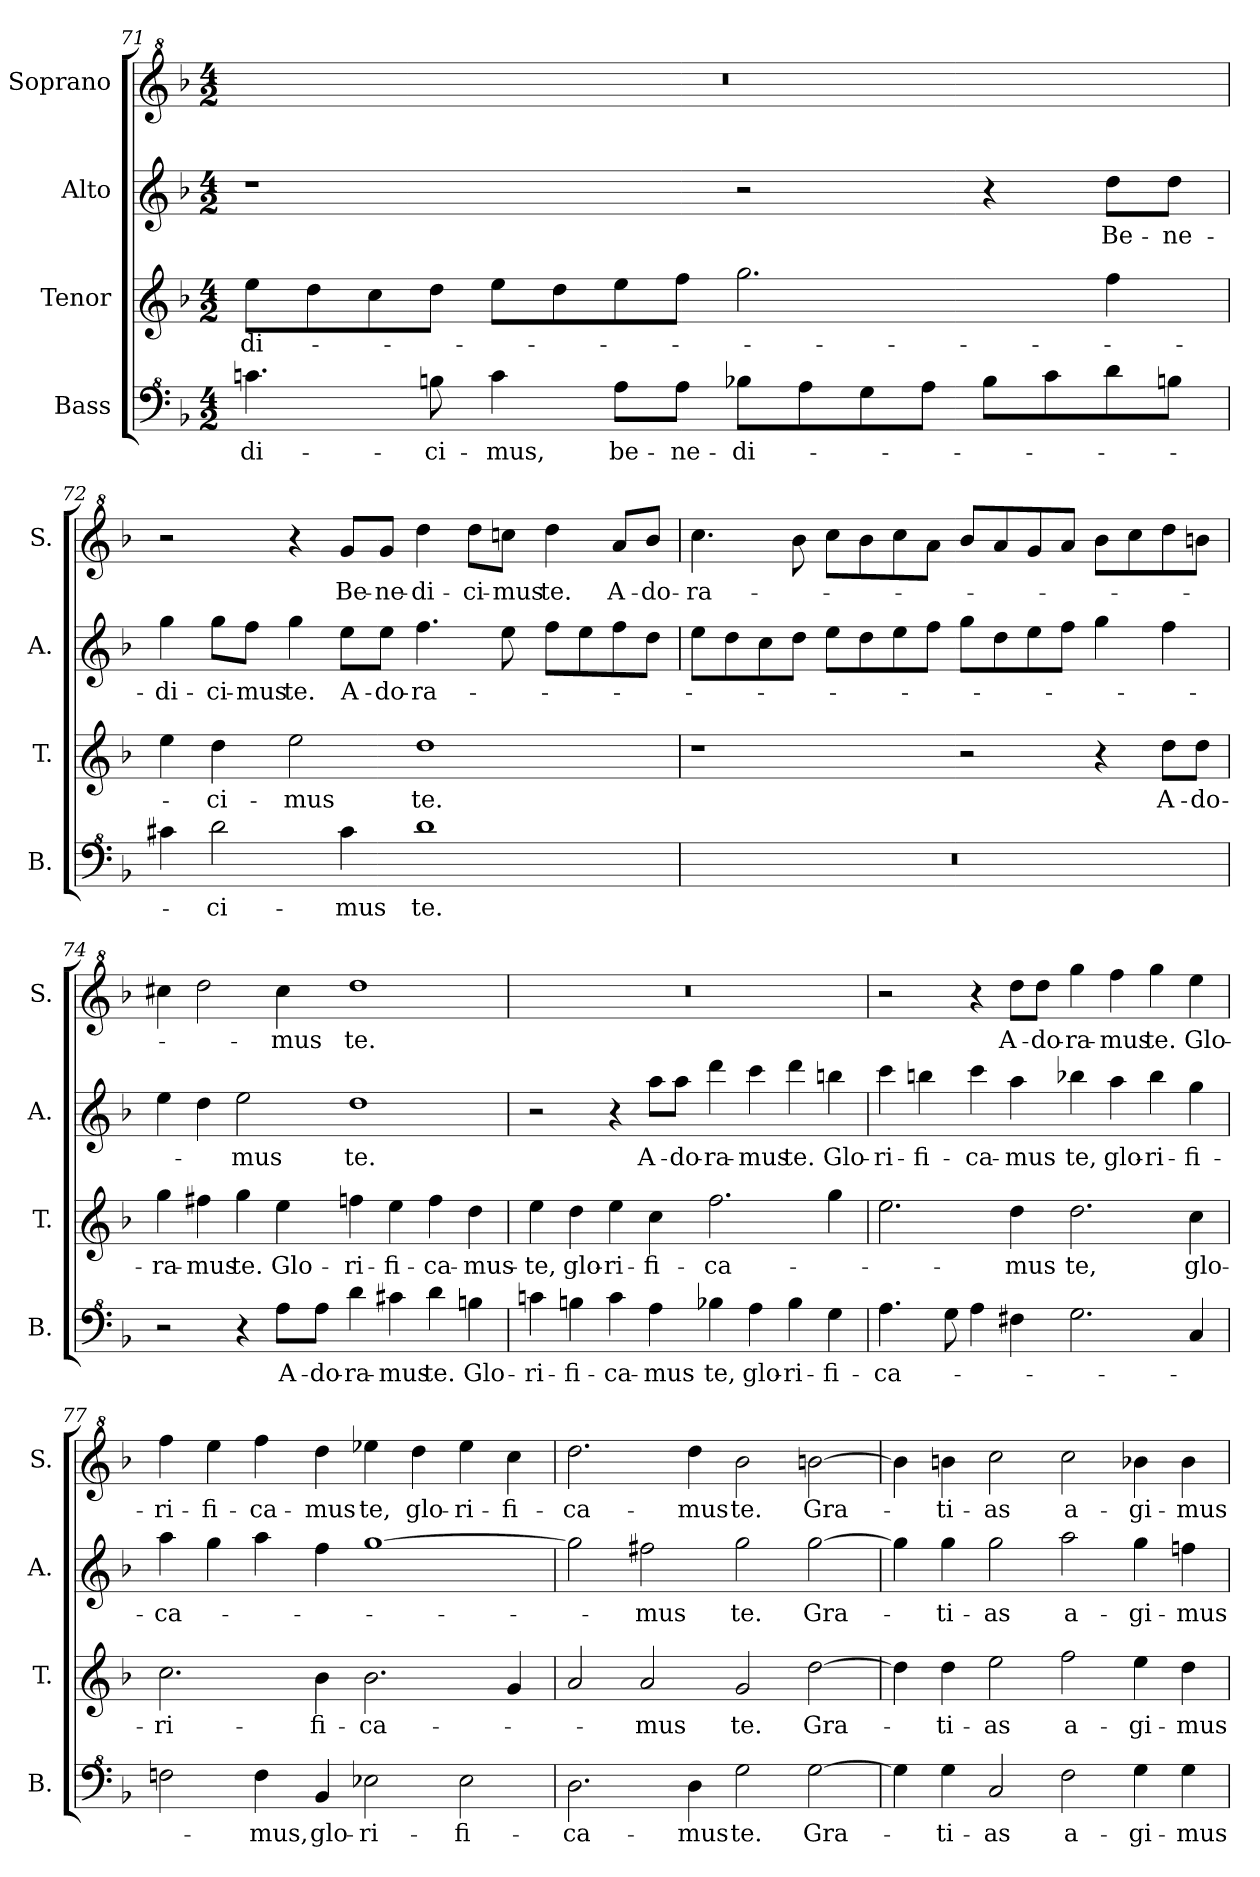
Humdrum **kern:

**kern	**text	**kern	**text	**kern	**text	**kern	**text
*part4	*part4	*part3	*part3	*part2	*part2	*part1	*part1
*staff4	*staff4	*staff3	*staff3	*staff2	*staff2	*staff1	*staff1
*I"Bass	*	*I"Tenor	*	*I"Alto	*	*I"Soprano	*
*I'B.	*	*I'T.	*	*I'A.	*	*I'S.	*
*clefF^4	*	*clefG2	*	*clefG2	*	*clefG^2	*
*k[b-]	*	*k[b-]	*	*k[b-]	*	*k[b-]	*
*M4/2	*	*M4/2	*	*M4/2	*	*M4/2	*
=71	=71	=71	=71	=71	=71	=71	=71
!	!LO:LY:b	!	!LO:LY:b	!	!	!	!
4.ccni\	-di-	8ee\L	-di-	1r	.	0r	.
.	.	8dd\	.	.	.	.	.
.	.	8cc\	.	.	.	.	.
!	!LO:LY:b	!	!	!	!	!	!
8bn\	-ci-	8dd\J	.	.	.	.	.
!	!LO:LY:b	!	!	!	!	!	!
4cc\	-mus,	8ee\L	.	.	.	.	.
.	.	8dd\	.	.	.	.	.
!	!LO:LY:b	!	!	!	!	!	!
8a\L	be-	8ee\	.	.	.	.	.
!	!LO:LY:b	!	!	!	!	!	!
8a\J	-ne-	8ff\J	.	.	.	.	.
!	!LO:LY:b	!	!	!	!	!	!
8b-X\L	-di-	2.gg\	.	2r	.	.	.
8a\	.	.	.	.	.	.	.
8g\	.	.	.	.	.	.	.
8a\J	.	.	.	.	.	.	.
8b-\L	.	.	.	4r	.	.	.
8cc\	.	.	.	.	.	.	.
!	!	!	!	!	!LO:LY:b	!	!
8dd\	.	4ff\	.	8dd\L	Be-	.	.
!	!	!	!	!	!LO:LY:b	!	!
8bn\J	.	.	.	8dd\J	-ne-	.	.
=72	=72	=72	=72	=72	=72	=72	=72
!	!	!	!	!	!LO:LY:b	!	!
4cc#X\	.	4ee\	.	4gg\	-di-	2r	.
!	!LO:LY:b	!	!LO:LY:b	!	!LO:LY:b	!	!
2dd\	-ci-	4dd\	-ci-	8gg\L	-ci-	.	.
!	!	!	!	!	!LO:LY:b	!	!
.	.	.	.	8ff\J	-mus	.	.
!	!	!	!LO:LY:b	!	!LO:LY:b	!	!
.	.	2ee\	-mus	4gg\	te.	4r	.
!	!LO:LY:b	!	!	!	!LO:LY:b	!	!LO:LY:b
4cc#\	-mus	.	.	8ee\L	A-	8gg/L	Be-
!	!	!	!	!	!LO:LY:b	!	!LO:LY:b
.	.	.	.	8ee\J	-do-	8gg/J	-ne-
!	!LO:LY:b	!	!LO:LY:b	!	!LO:LY:b	!	!LO:LY:b
1dd	te.	1dd	te.	4.ff\	-ra-	4ddd\	-di-
!	!	!	!	!	!	!	!LO:LY:b
.	.	.	.	.	.	8ddd\L	-ci-
!	!	!	!	!	!	!	!LO:LY:b
.	.	.	.	8ee\	.	8cccni\J	-mus
!	!	!	!	!	!	!	!LO:LY:b
.	.	.	.	8ff\L	.	4ddd\	te.
.	.	.	.	8ee\	.	.	.
!	!	!	!	!	!	!	!LO:LY:b
.	.	.	.	8ff\	.	8aa/L	A-
!	!	!	!	!	!	!	!LO:LY:b
.	.	.	.	8dd\J	.	8bb-/J	-do-
!!LO:LB:g=z
=73	=73	=73	=73	=73	=73	=73	=73
!	!	!	!	!	!	!	!LO:LY:b
0r	.	1r	.	8ee\L	.	4.ccc\	-ra-
.	.	.	.	8dd\	.	.	.
.	.	.	.	8cc\	.	.	.
.	.	.	.	8dd\J	.	8bb-\	.
.	.	.	.	8ee\L	.	8ccc\L	.
.	.	.	.	8dd\	.	8bb-\	.
.	.	.	.	8ee\	.	8ccc\	.
.	.	.	.	8ff\J	.	8aa\J	.
.	.	2r	.	8gg\L	.	8bb-/L	.
.	.	.	.	8dd\	.	8aa/	.
.	.	.	.	8ee\	.	8gg/	.
.	.	.	.	8ff\J	.	8aa/J	.
.	.	4r	.	4gg\	.	8bb-\L	.
.	.	.	.	.	.	8ccc\	.
!	!	!	!LO:LY:b	!	!	!	!
.	.	8dd\L	A-	4ff\	.	8ddd\	.
!	!	!	!LO:LY:b	!	!	!	!
.	.	8dd\J	-do-	.	.	8bbn\J	.
=74	=74	=74	=74	=74	=74	=74	=74
!	!	!	!LO:LY:b	!	!	!	!
2r	.	4gg\	-ra-	4ee\	.	4ccc#X\	.
!	!	!	!LO:LY:b	!	!	!	!
.	.	4ff#X\	-mus	4dd\	.	2ddd\	.
!	!	!	!LO:LY:b	!	!LO:LY:b	!	!
4r	.	4gg\	te.	2ee\	-mus	.	.
!	!LO:LY:b	!	!LO:LY:b	!	!	!	!LO:LY:b
8a\L	A-	4ee\	Glo-	.	.	4ccc#\	-mus
!	!LO:LY:b	!	!	!	!	!	!
8a\J	-do-	.	.	.	.	.	.
!	!LO:LY:b	!	!LO:LY:b	!	!LO:LY:b	!	!LO:LY:b
4dd\	-ra-	4ffn\	-ri-	1dd	te.	1ddd	te.
!	!LO:LY:b	!	!LO:LY:b	!	!	!	!
4cc#X\	-mus	4ee\	-fi-	.	.	.	.
!	!LO:LY:b	!	!LO:LY:b	!	!	!	!
4dd\	te.	4ff\	-ca-	.	.	.	.
!	!LO:LY:b	!	!LO:LY:b	!	!	!	!
4bn\	Glo-	4dd\	mus-	.	.	.	.
=75	=75	=75	=75	=75	=75	=75	=75
!	!LO:LY:b	!	!LO:LY:b	!	!	!	!
4ccni\	-ri-	4ee\	-te,	2r	.	0r	.
!	!LO:LY:b	!	!LO:LY:b	!	!	!	!
4bn\	-fi-	4dd\	glo-	.	.	.	.
!	!LO:LY:b	!	!LO:LY:b	!	!	!	!
4cc\	-ca-	4ee\	-ri-	4r	.	.	.
!	!LO:LY:b	!	!LO:LY:b	!	!LO:LY:b	!	!
4a\	-mus	4cc\	-fi-	8aa\L	A-	.	.
!	!	!	!	!	!LO:LY:b	!	!
.	.	.	.	8aa\J	-do-	.	.
!	!LO:LY:b	!	!LO:LY:b	!	!LO:LY:b	!	!
4b-X\	te,	2.ff\	-ca-	4ddd\	-ra-	.	.
!	!LO:LY:b	!	!	!	!LO:LY:b	!	!
4a\	glo-	.	.	4ccc\	-mus	.	.
!	!LO:LY:b	!	!	!	!LO:LY:b	!	!
4b-\	-ri-	.	.	4ddd\	te.	.	.
!	!LO:LY:b	!	!	!	!LO:LY:b	!	!
4g\	-fi-	4gg\	.	4bbn\	Glo-	.	.
=76	=76	=76	=76	=76	=76	=76	=76
!	!LO:LY:b	!	!	!	!LO:LY:b	!	!
4.a\	-ca-	2.ee\	.	4ccc\	-ri-	2r	.
!	!	!	!	!	!LO:LY:b	!	!
.	.	.	.	4bbn\	-fi-	.	.
8g\	.	.	.	.	.	.	.
!	!	!	!	!	!LO:LY:b	!	!
4a\	.	.	.	4ccc\	-ca-	4r	.
!	!	!	!LO:LY:b	!	!LO:LY:b	!	!LO:LY:b
4f#X\	.	4dd\	-mus	4aa\	-mus	8ddd\L	A-
!	!	!	!	!	!	!	!LO:LY:b
.	.	.	.	.	.	8ddd\J	-do-
!	!	!	!LO:LY:b	!	!LO:LY:b	!	!LO:LY:b
2.g\	.	2.dd\	te,	4bb-X\	te,	4ggg\	-ra-
!	!	!	!	!	!LO:LY:b	!	!LO:LY:b
.	.	.	.	4aa\	glo-	4fff\	-mus
!	!	!	!	!	!LO:LY:b	!	!LO:LY:b
.	.	.	.	4bb-\	-ri-	4ggg\	te.
!	!	!	!LO:LY:b	!	!LO:LY:b	!	!LO:LY:b
4c/	.	4cc\	glo-	4gg\	-fi-	4eee\	Glo-
=77	=77	=77	=77	=77	=77	=77	=77
!	!	!	!LO:LY:b	!	!LO:LY:b	!	!LO:LY:b
2fni\	.	2.cc\	-ri-	4aa\	-ca-	4fff\	-ri-
!	!	!	!	!	!	!	!LO:LY:b
.	.	.	.	4gg\	.	4eee\	-fi-
!	!LO:LY:b	!	!	!	!	!	!LO:LY:b
4f\	-mus,	.	.	4aa\	.	4fff\	-ca-
!	!LO:LY:b	!	!LO:LY:b	!	!	!	!LO:LY:b
4B-/	glo-	4b-\	-fi-	4ff\	.	4ddd\	-mus
!	!LO:LY:b	!	!LO:LY:b	!	!	!	!LO:LY:b
2e-X\	-ri-	2.b-\	-ca-	[1gg	.	4eee-X\	te,
!	!	!	!	!	!	!	!LO:LY:b
.	.	.	.	.	.	4ddd\	glo-
!	!LO:LY:b	!	!	!	!	!	!LO:LY:b
2e-\	-fi-	.	.	.	.	4eee-\	-ri-
!	!	!	!	!	!	!	!LO:LY:b
.	.	4g/	.	.	.	4ccc\	-fi-
=78	=78	=78	=78	=78	=78	=78	=78
!	!LO:LY:b	!	!	!	!	!	!LO:LY:b
2.d\	-ca-	2a/	.	2gg\]	.	2.ddd\	-ca-
!	!	!	!LO:LY:b	!	!LO:LY:b	!	!
.	.	2a/	-mus	2ff#X\	-mus	.	.
!	!LO:LY:b	!	!	!	!	!	!LO:LY:b
4d\	-mus	.	.	.	.	4ddd\	-mus
!	!LO:LY:b	!	!LO:LY:b	!	!LO:LY:b	!	!LO:LY:b
2g\	te.	2g/	te.	2gg\	te.	2bb-\	te.
!	!LO:LY:b	!	!LO:LY:b	!	!LO:LY:b	!	!LO:LY:b
[2g\	Gra-	[2dd\	Gra-	[2gg\	Gra-	[2bbn\	Gra-
!!LO:LB:g=z
=79	=79	=79	=79	=79	=79	=79	=79
4g\]	.	4dd\]	.	4gg\]	.	4bb\]	.
!	!LO:LY:b	!	!LO:LY:b	!	!LO:LY:b	!	!LO:LY:b
4g\	-ti-	4dd\	-ti-	4gg\	-ti-	4bbn\	-ti-
!	!LO:LY:b	!	!LO:LY:b	!	!LO:LY:b	!	!LO:LY:b
2c/	-as	2ee\	-as	2gg\	-as	2ccc\	-as
!	!LO:LY:b	!	!LO:LY:b	!	!LO:LY:b	!	!LO:LY:b
2f\	a-	2ff\	a-	2aa\	a-	2ccc\	a-
!	!LO:LY:b	!	!LO:LY:b	!	!LO:LY:b	!	!LO:LY:b
4g\	-gi-	4ee\	-gi-	4gg\	-gi-	4bb-X\	-gi-
!	!LO:LY:b	!	!LO:LY:b	!	!LO:LY:b	!	!LO:LY:b
4g\	-mus	4dd\	-mus	4ffni\	-mus	4bb-\	-mus
=	=	=	=	=	=	=	=
*-	*-	*-	*-	*-	*-	*-	*-
